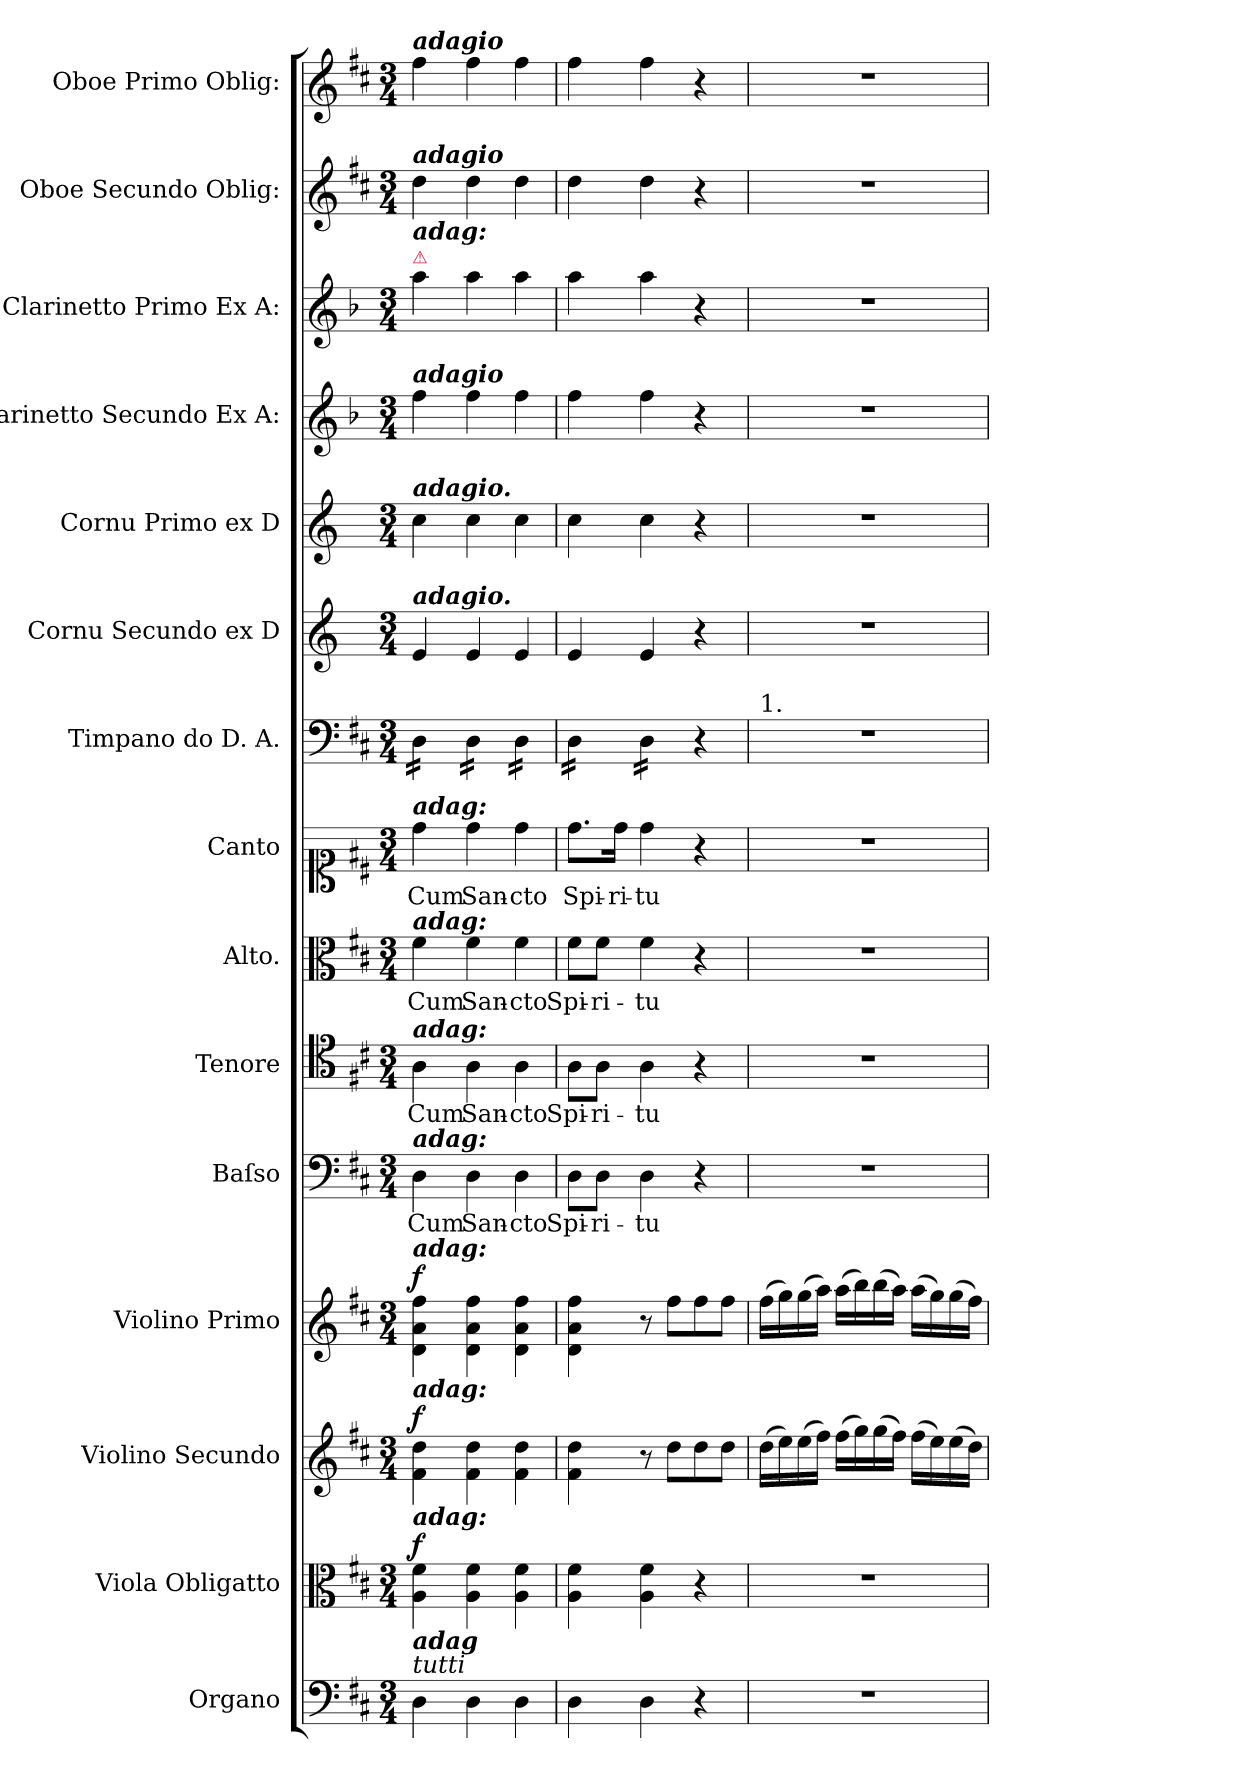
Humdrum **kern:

**kern	**kern	**dynam	**kern	**dynam	**kern	**dynam	**kern	**text	**kern	**text	**kern	**text	**kern	**text	**kern	**dynam	**kern	**kern	**kern	**kern	**kern	**kern
*part15	*part14	*part14	*part13	*part13	*part12	*part12	*part11	*part11	*part10	*part10	*part9	*part9	*part8	*part8	*part7	*part7	*part6	*part5	*part4	*part3	*part2	*part1
*staff15	*staff14	*staff14	*staff13	*staff13	*staff12	*staff12	*staff11	*staff11	*staff10	*staff10	*staff9	*staff9	*staff8	*staff8	*staff7	*staff7	*staff6	*staff5	*staff4	*staff3	*staff2	*staff1
*I"Organo	*I"Viola Obligatto	*	*I"Violino Secundo	*	*I"Violino Primo	*	*I"Baſso	*	*I"Tenore	*	*I"Alto.	*	*I"Canto	*	*I"Timpano do D. A.	*	*I"Cornu Secundo ex D	*I"Cornu Primo ex D	*I"Clarinetto Secundo Ex A:	*I"Clarinetto Primo Ex A:	*I"Oboe Secundo Oblig:	*I"Oboe Primo Oblig:
*I'org	*I'vla	*	*I'vl 2	*	*I'vl 1	*	*I'B	*	*I'T	*	*I'A	*	*	*	*I'timp	*	*	*	*I'cl 2 in A	*I'cl 1 in A	*I'ob 2	*I'ob 1
*clefF4	*clefC3	*	*clefG2	*	*clefG2	*	*clefF4	*	*clefC4	*	*clefC3	*	*clefC1	*	*clefF4	*	*clefG2	*clefG2	*clefG2	*clefG2	*clefG2	*clefG2
*	*	*	*	*	*	*	*	*	*	*	*	*	*	*	*	*	*ITrd6c10	*ITrd6c10	*ITrd2c3	*ITrd2c3	*	*
*k[f#c#]	*k[f#c#]	*	*k[f#c#]	*	*k[f#c#]	*	*k[f#c#]	*	*k[f#c#]	*	*k[f#c#]	*	*k[f#c#]	*	*k[f#c#]	*	*k[f#c#]	*k[f#c#]	*k[f#c#]	*k[f#c#]	*k[f#c#]	*k[f#c#]
*D:	*D:	*	*D:	*	*D:	*	*D:	*	*D:	*	*D:	*	*D:	*	*D:	*	*D:	*D:	*D:	*D:	*D:	*D:
*M3/4	*M3/4	*	*M3/4	*	*M3/4	*	*M3/4	*	*M3/4	*	*M3/4	*	*M3/4	*	*M3/4	*	*M3/4	*M3/4	*M3/4	*M3/4	*M3/4	*M3/4
=1	=1	=1	=1	=1	=1	=1	=1	=1	=1	=1	=1	=1	=1	=1	=1	=1	=1	=1	=1	=1	=1	=1
!	!	!	!	!	!	!	!	!	!	!	!	!	!	!	!	!	!	!	!	!	!	!LO:TX:a:Bi:t=adagio
!	!	!	!	!	!	!	!	!	!	!	!	!	!	!	!	!	!	!	!	!	!LO:TX:a:Bi:t=adagio	!
!	!	!	!	!	!	!	!	!	!	!	!	!	!	!	!	!	!	!	!	!LO:TX:a:color=crimson:t=⚠	!	!
!	!	!	!	!	!	!	!	!	!	!	!	!	!	!	!	!	!	!	!	!LO:TX:a:Bi:t=adag&colon;	!	!
!	!	!	!	!	!	!	!	!	!	!	!	!	!	!	!	!	!	!	!LO:TX:a:Bi:t=adagio	!	!	!
!	!	!	!	!	!	!	!	!	!	!	!	!	!	!	!	!	!	!LO:TX:a:Bi:t=adagio.	!	!	!	!
!	!	!	!	!	!	!	!	!	!	!	!	!	!	!	!	!	!LO:TX:a:Bi:t=adagio.	!	!	!	!	!
!	!	!	!	!	!	!	!	!	!	!	!	!	!	!	!LO:TX:a:color=crimson:t=⚠	!	!	!	!	!	!	!
!	!	!	!	!	!	!	!	!	!	!	!	!	!	!	!LO:TX:a:Bi:t=Adagio	!	!	!	!	!	!	!
!	!	!	!	!	!	!	!	!	!	!	!	!	!LO:TX:a:Bi:t=adag&colon;	!	!	!	!	!	!	!	!	!
!	!	!	!	!	!	!	!	!	!	!	!LO:TX:a:Bi:t=adag&colon;	!	!	!	!	!	!	!	!	!	!	!
!	!	!	!	!	!	!	!	!	!LO:TX:a:Bi:t=adag&colon;	!	!	!	!	!	!	!	!	!	!	!	!	!
!	!	!	!	!	!	!	!LO:TX:a:Bi:t=adag&colon;	!	!	!	!	!	!	!	!	!	!	!	!	!	!	!
!	!	!	!	!	!LO:TX:a:Bi:t=adag&colon;	!	!	!	!	!	!	!	!	!	!	!	!	!	!	!	!	!
!	!	!	!LO:TX:a:Bi:t=adag&colon;	!	!	!	!	!	!	!	!	!	!	!	!	!	!	!	!	!	!	!
!	!LO:TX:a:Bi:t=adag&colon;	!	!	!	!	!	!	!	!	!	!	!	!	!	!	!	!	!	!	!	!	!
!LO:TX:a:i:t=tutti	!	!	!	!	!	!	!	!	!	!	!	!	!	!	!	!	!	!	!	!	!	!
!LO:TX:a:Bi:t=adag	!	!	!	!	!	!	!	!	!	!	!	!	!	!	!	!	!	!	!	!	!	!
!	!	!LO:DY:a	!	!LO:DY:a	!	!LO:DY:a	!	!	!	!	!	!	!	!	!	!LO:DY:rj	!	!	!	!	!	!
*	*	*	*	*	*	*	*	*	*	*	*	*	*	*	*tremolo	*	*	*	*	*	*	*
4D\	4A\ 4f#\	f	4f#\ 4dd\	f	4d\ 4a\ 4ff#\	f	4D\	Cum	4A\	Cum	4f#\	Cum	4dd\	Cum	16D\LL	p&colon;	4F#/	4d\	4dd\	4ff#\	4dd\	4ff#\
.	.	.	.	.	.	.	.	.	.	.	.	.	.	.	16D\	.	.	.	.	.	.	.
.	.	.	.	.	.	.	.	.	.	.	.	.	.	.	16D\	.	.	.	.	.	.	.
.	.	.	.	.	.	.	.	.	.	.	.	.	.	.	16D\JJ	.	.	.	.	.	.	.
4D\	4A\ 4f#\	.	4f#\ 4dd\	.	4d\ 4a\ 4ff#\	.	4D\	San-	4A\	San-	4f#\	San-	4dd\	San-	16D\LL	.	4F#/	4d\	4dd\	4ff#\	4dd\	4ff#\
.	.	.	.	.	.	.	.	.	.	.	.	.	.	.	16D\	.	.	.	.	.	.	.
.	.	.	.	.	.	.	.	.	.	.	.	.	.	.	16D\	.	.	.	.	.	.	.
.	.	.	.	.	.	.	.	.	.	.	.	.	.	.	16D\JJ	.	.	.	.	.	.	.
4D\	4A\ 4f#\	.	4f#\ 4dd\	.	4d\ 4a\ 4ff#\	.	4D\	-cto	4A\	-cto	4f#\	-cto	4dd\	-cto	16D\LL	.	4F#/	4d\	4dd\	4ff#\	4dd\	4ff#\
.	.	.	.	.	.	.	.	.	.	.	.	.	.	.	16D\	.	.	.	.	.	.	.
.	.	.	.	.	.	.	.	.	.	.	.	.	.	.	16D\	.	.	.	.	.	.	.
.	.	.	.	.	.	.	.	.	.	.	.	.	.	.	16D\JJ	.	.	.	.	.	.	.
=2	=2	=2	=2	=2	=2	=2	=2	=2	=2	=2	=2	=2	=2	=2	=2	=2	=2	=2	=2	=2	=2	=2
4D\	4A\ 4f#\	.	4f#\ 4dd\	.	4d\ 4a\ 4ff#\	.	8D\L	Spi-	8A\L	Spi-	8f#\L	Spi-	8.dd\L	Spi-	16D\LL	.	4F#/	4d\	4dd\	4ff#\	4dd\	4ff#\
.	.	.	.	.	.	.	.	.	.	.	.	.	.	.	16D\	.	.	.	.	.	.	.
.	.	.	.	.	.	.	8D\J	-ri-	8A\J	-ri-	8f#\J	-ri-	.	.	16D\	.	.	.	.	.	.	.
.	.	.	.	.	.	.	.	.	.	.	.	.	16dd\Jk	-ri-	16D\JJ	.	.	.	.	.	.	.
4D\	4A\ 4f#\	.	8r	.	8r	.	4D\	-tu	4A\	-tu	4f#\	-tu	4dd\	-tu	16D\LL	.	4F#/	4d\	4dd\	4ff#\	4dd\	4ff#\
.	.	.	.	.	.	.	.	.	.	.	.	.	.	.	16D\	.	.	.	.	.	.	.
.	.	.	8dd\L	.	8ff#\L	.	.	.	.	.	.	.	.	.	16D\	.	.	.	.	.	.	.
.	.	.	.	.	.	.	.	.	.	.	.	.	.	.	16D\JJ	.	.	.	.	.	.	.
*	*	*	*	*	*	*	*	*	*	*	*	*	*	*	*Xtremolo	*	*	*	*	*	*	*
4r	4r	.	8dd\	.	8ff#\	.	4r	.	4r	.	4r	.	4r	.	4r	.	4r	4r	4r	4r	4r	4r
.	.	.	8dd\J	.	8ff#\J	.	.	.	.	.	.	.	.	.	.	.	.	.	.	.	.	.
=3	=3	=3	=3	=3	=3	=3	=3	=3	=3	=3	=3	=3	=3	=3	=3	=3	=3	=3	=3	=3	=3	=3
!	!	!	!	!	!	!	!	!	!	!	!	!	!	!	!LO:TX:a:t=1.	!	!	!	!	!	!	!
2.r	2.r	.	(16dd\LL	.	(16ff#\LL	.	2.r	.	2.r	.	2.r	.	2.r	.	2.r	.	2.r	2.r	2.r	2.r	2.r	2.r
.	.	.	16ee\)	.	16gg\)	.	.	.	.	.	.	.	.	.	.	.	.	.	.	.	.	.
.	.	.	(16ee\	.	(16gg\	.	.	.	.	.	.	.	.	.	.	.	.	.	.	.	.	.
.	.	.	16ff#\JJ)	.	16aa\JJ)	.	.	.	.	.	.	.	.	.	.	.	.	.	.	.	.	.
.	.	.	(16ff#\LL	.	(16aa\LL	.	.	.	.	.	.	.	.	.	.	.	.	.	.	.	.	.
.	.	.	16gg\)	.	16bb\)	.	.	.	.	.	.	.	.	.	.	.	.	.	.	.	.	.
.	.	.	(16gg\	.	(16bb\	.	.	.	.	.	.	.	.	.	.	.	.	.	.	.	.	.
.	.	.	16ff#\JJ)	.	16aa\JJ)	.	.	.	.	.	.	.	.	.	.	.	.	.	.	.	.	.
.	.	.	(16ff#\LL	.	(16aa\LL	.	.	.	.	.	.	.	.	.	.	.	.	.	.	.	.	.
.	.	.	16ee\)	.	16gg\)	.	.	.	.	.	.	.	.	.	.	.	.	.	.	.	.	.
.	.	.	(16ee\	.	(16gg\	.	.	.	.	.	.	.	.	.	.	.	.	.	.	.	.	.
.	.	.	16dd\JJ)	.	16ff#\JJ)	.	.	.	.	.	.	.	.	.	.	.	.	.	.	.	.	.
=	=	=	=	=	=	=	=	=	=	=	=	=	=	=	=	=	=	=	=	=	=	=
*-	*-	*-	*-	*-	*-	*-	*-	*-	*-	*-	*-	*-	*-	*-	*-	*-	*-	*-	*-	*-	*-	*-
